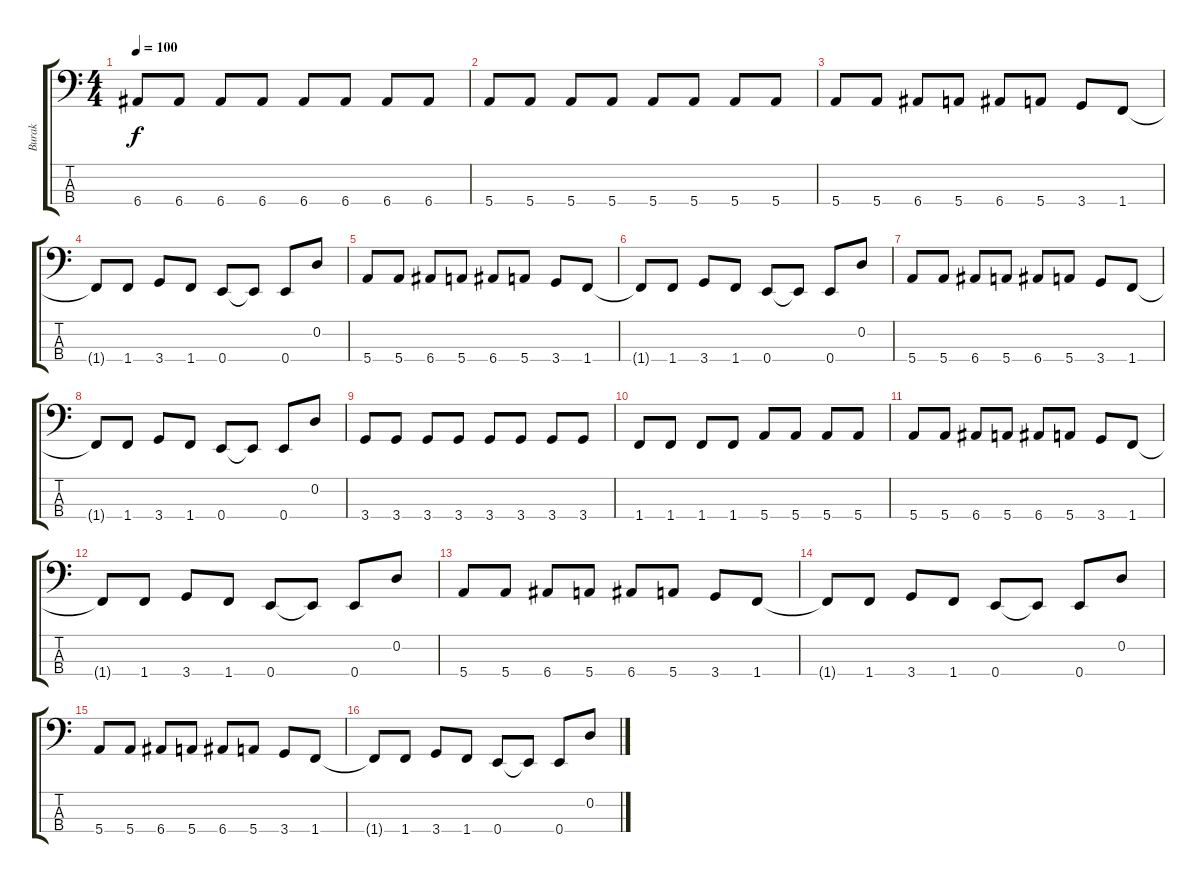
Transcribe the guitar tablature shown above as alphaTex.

\track ("Burak" "Burak") {instrument electricbassfinger}
\staff {score tabs}
\tuning (G2 D2 A1 E1) {hide}
\ts (4 4)
\tempo 100
\clef f4
\ks c
6.4.8{dy f} 6.4.8 6.4.8 6.4.8 6.4.8 6.4.8 6.4.8 6.4.8 |
5.4.8 5.4.8 5.4.8 5.4.8 5.4.8 5.4.8 5.4.8 5.4.8 |
5.4.8 5.4.8 6.4.8 5.4.8 6.4.8 5.4.8 3.4.8 1.4.8 |
1.4{t}.8 1.4.8 3.4.8 1.4.8 0.4.8 0.4{t}.8 0.4.8 0.2.8 |
5.4.8 5.4.8 6.4.8 5.4.8 6.4.8 5.4.8 3.4.8 1.4.8 |
1.4{t}.8 1.4.8 3.4.8 1.4.8 0.4.8 0.4{t}.8 0.4.8 0.2.8 |
5.4.8 5.4.8 6.4.8 5.4.8 6.4.8 5.4.8 3.4.8 1.4.8 |
1.4{t}.8 1.4.8 3.4.8 1.4.8 0.4.8 0.4{t}.8 0.4.8 0.2.8 |
3.4.8 3.4.8 3.4.8 3.4.8 3.4.8 3.4.8 3.4.8 3.4.8 |
1.4.8 1.4.8 1.4.8 1.4.8 5.4.8 5.4.8 5.4.8 5.4.8 |
5.4.8 5.4.8 6.4.8 5.4.8 6.4.8 5.4.8 3.4.8 1.4.8 |
1.4{t}.8 1.4.8 3.4.8 1.4.8 0.4.8 0.4{t}.8 0.4.8 0.2.8 |
5.4.8 5.4.8 6.4.8 5.4.8 6.4.8 5.4.8 3.4.8 1.4.8 |
1.4{t}.8 1.4.8 3.4.8 1.4.8 0.4.8 0.4{t}.8 0.4.8 0.2.8 |
5.4.8 5.4.8 6.4.8 5.4.8 6.4.8 5.4.8 3.4.8 1.4.8 |
1.4{t}.8 1.4.8 3.4.8 1.4.8 0.4.8 0.4{t}.8 0.4.8 0.2.8
